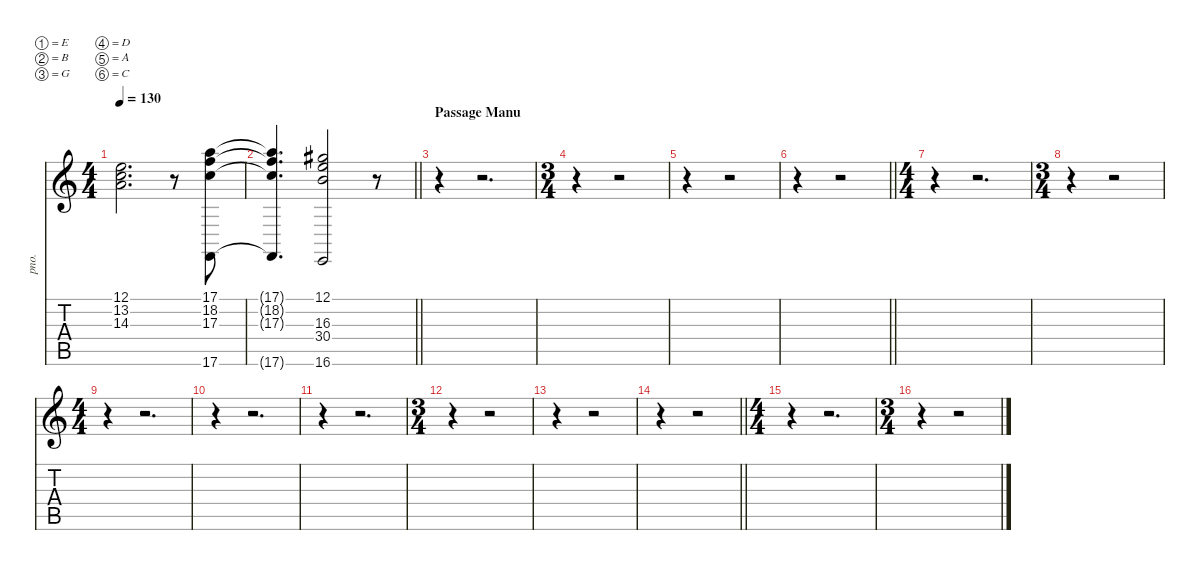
\defaultSystemsLayout 4
\hideDynamics
\bracketExtendMode nobrackets
\track ("Reney" "pno.") {instrument brightacousticpiano}
\staff {score tabs}
\tuning (E4 B3 G3 D3 A2 C1)
\ts (4 4)
\beaming (8 2 2 2 2)
\tempo 130
\clef g2
\ks c
(12.1 13.2 14.3).2{d dy f beam Down} r.8{beam Down} (17.1 18.2 17.3 17.6).8{beam Up} |
\barLineRight lightlight
(17.1{t} 18.2{t} 17.3{t} 17.6{t}).4{d beam Up} (12.1 16.3 30.4{acc #} 16.6).2{beam Up} r.8{beam Down} |
\section ("" "Passage Manu")
r.4{beam Down} r.2{d beam Down} |
\ts (3 4)
\beaming (8 2 2 2 2)
r.4{beam Down} r.2{beam Down} |
\beaming (8 2 2 2)
r.4{beam Down} r.2{beam Down} |
\barLineRight lightlight
r.4{beam Down} r.2{beam Down} |
\ts (4 4)
\beaming (8 2 2 2 2)
r.4{beam Down} r.2{d beam Down} |
\ts (3 4)
\beaming (8 2 2 2)
r.4{beam Down} r.2{beam Down} |
\ts (4 4)
\beaming (8 2 2 2 2)
r.4{beam Down} r.2{d beam Down} |
r.4{beam Down} r.2{d beam Down} |
r.4{beam Down} r.2{d beam Down} |
\ts (3 4)
\beaming (8 2 2 2)
r.4{beam Down} r.2{beam Down} |
r.4{beam Down} r.2{beam Down} |
\barLineRight lightlight
r.4{beam Down} r.2{beam Down} |
\ts (4 4)
\beaming (8 2 2 2 2)
r.4{beam Down} r.2{d beam Down} |
\ts (3 4)
\beaming (8 2 2 2)
r.4{beam Down} r.2{beam Down}
